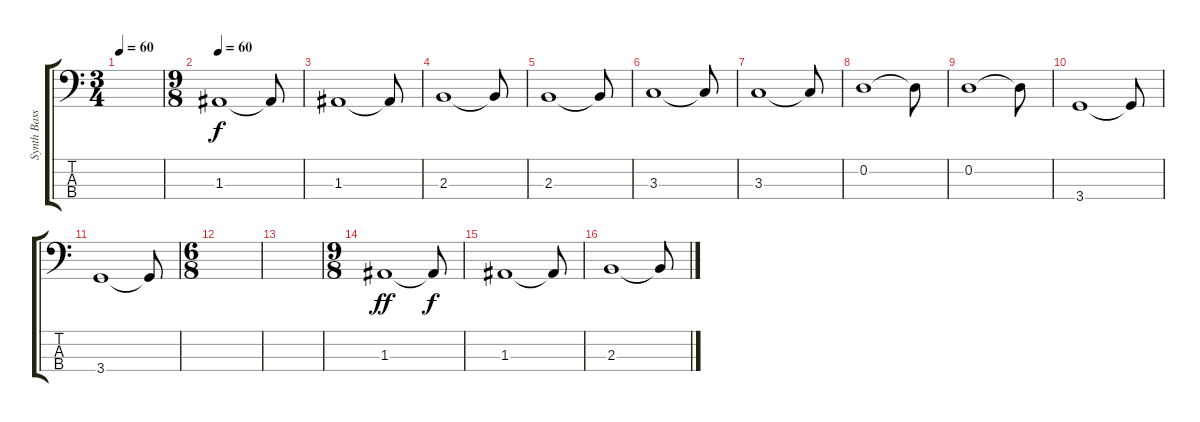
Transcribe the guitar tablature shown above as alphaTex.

\track ("Synth Bass" "Synth Bass") {instrument synthbass1}
\staff {score tabs}
\tuning (G2 D2 A1 E1) {hide}
\ts (3 4)
\tempo 60
\tempo 66
\tempo 60
\clef f4
\ks c
|
\ts (9 8)
\tempo 60
1.3.1 1.3{t}.8{dy f} |
1.3.1 1.3{t}.8 |
2.3.1 2.3{t}.8 |
2.3.1 2.3{t}.8 |
3.3.1 3.3{t}.8 |
3.3.1 3.3{t}.8 |
0.2.1 0.2{t}.8 |
0.2.1 0.2{t}.8 |
3.4.1 3.4{t}.8 |
3.4.1 3.4{t}.8 |
\ts (6 8)
|
|
\ts (9 8)
1.3.1{dy ff} 1.3{t}.8{dy f} |
1.3.1 1.3{t}.8 |
2.3.1 2.3{t}.8
